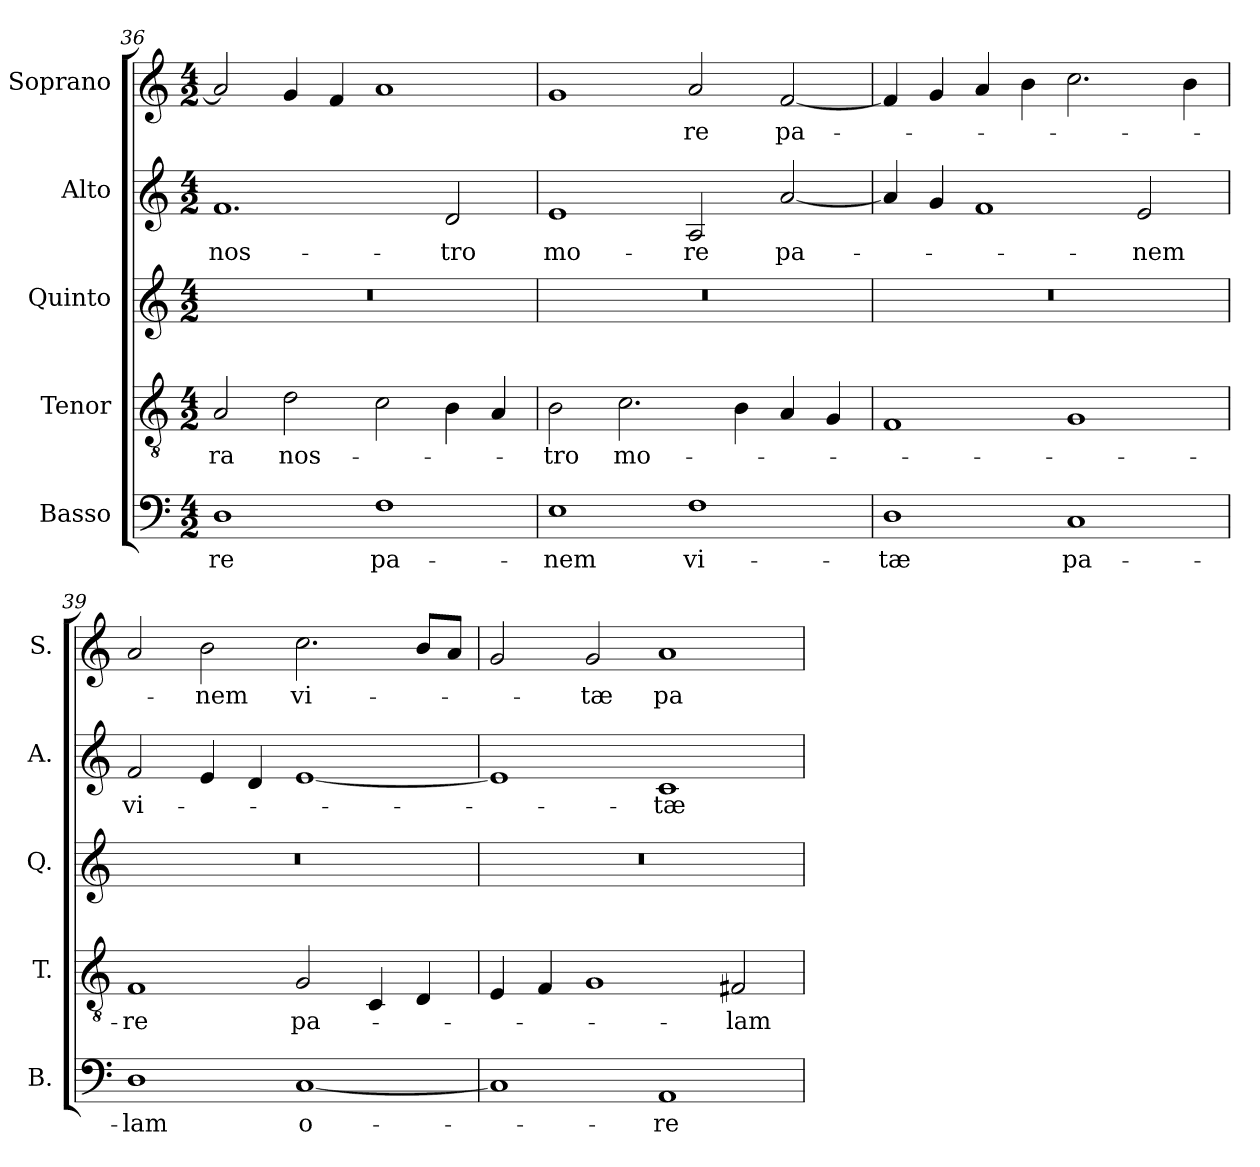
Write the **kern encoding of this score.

**kern	**text	**kern	**text	**kern	**kern	**text	**kern	**text
*part5	*part5	*part4	*part4	*part3	*part2	*part2	*part1	*part1
*staff5	*staff5	*staff4	*staff4	*staff3	*staff2	*staff2	*staff1	*staff1
*I"Basso	*	*I"Tenor	*	*I"Quinto	*I"Alto	*	*I"Soprano	*
*I'B.	*	*I'T.	*	*I'Q.	*I'A.	*	*I'S.	*
*clefF4	*	*clefGv2	*	*clefG2	*clefG2	*	*clefG2	*
*	*	*ITrd7c12	*	*	*	*	*	*
*k[]	*	*k[]	*	*k[]	*k[]	*	*k[]	*
*C:	*	*C:	*	*C:	*C:	*	*C:	*
*M4/2	*	*M4/2	*	*M4/2	*M4/2	*	*M4/2	*
=36	=36	=36	=36	=36	=36	=36	=36	=36
!	!LO:LY:b:color=#000000	!	!	!	!	!	!	!
!	!	!	!LO:LY:b:color=#000000	!LO:N:vis=1	!	!	!	!
!	!	!	!	!	!	!LO:LY:b:color=#000000	!	!
1Di	-re	2AAi/	-ra	0r	1.fi	nos-	2ai/]	.
!	!	!	!LO:LY:b:color=#000000	!	!	!	!	!
.	.	2Di\	nos-	.	.	.	4gi/	.
.	.	.	.	.	.	.	4fi/	.
!	!LO:LY:b:color=#000000	!	!	!	!	!	!	!
1Fi	pa-	2Ci\	.	.	.	.	1ai	.
!	!	!	!	!	!	!LO:LY:b:color=#000000	!	!
.	.	4BBi\	.	.	2di/	-tro	.	.
.	.	4AAi/	.	.	.	.	.	.
=37	=37	=37	=37	=37	=37	=37	=37	=37
!	!LO:LY:b:color=#000000	!	!	!	!	!	!	!
!	!	!	!LO:LY:b:color=#000000	!LO:N:vis=1	!	!	!	!
!	!	!	!	!	!	!LO:LY:b:color=#000000	!	!
1Ei	-nem	2BBi\	-tro	0r	1ei	mo-	1gi	.
!	!	!	!LO:LY:b:color=#000000	!	!	!	!	!
.	.	2.Ci\	mo-	.	.	.	.	.
!	!LO:LY:b:color=#000000	!	!	!	!	!	!	!
!	!	!	!	!	!	!LO:LY:b:color=#000000	!	!
!	!	!	!	!	!	!	!	!LO:LY:b:color=#000000
1Fi	vi-	.	.	.	2Ai/	-re	2ai/	-re
.	.	4BBi\	.	.	.	.	.	.
!	!	!	!	!	!	!LO:LY:b:color=#000000	!	!
!	!	!	!	!	!	!	!	!LO:LY:b:color=#000000
.	.	4AAi/	.	.	[2ai/	pa-	[2fi/	pa-
.	.	4GGi/	.	.	.	.	.	.
!!LO:PB:g=z
=38	=38	=38	=38	=38	=38	=38	=38	=38
!	!LO:LY:b:color=#000000	!	!	!LO:N:vis=1	!	!	!	!
1Di	-tæ	1FFi	.	0r	4ai/]	.	4fi/]	.
.	.	.	.	.	4gi/	.	4gi/	.
.	.	.	.	.	1fi	.	4ai/	.
.	.	.	.	.	.	.	4bi\	.
!	!LO:LY:b:color=#000000	!	!	!	!	!	!	!
1Ci	pa-	1GGi	.	.	.	.	2.cci\	.
!	!	!	!	!	!	!LO:LY:b:color=#000000	!	!
.	.	.	.	.	2ei/	-nem	.	.
.	.	.	.	.	.	.	4bi\	.
=39	=39	=39	=39	=39	=39	=39	=39	=39
!	!LO:LY:b:color=#000000	!	!	!	!	!	!	!
!	!	!	!LO:LY:b:color=#000000	!LO:N:vis=1	!	!	!	!
!	!	!	!	!	!	!LO:LY:b:color=#000000	!	!
1Di	-lam	1FFi	-re	0r	2fi/	vi-	2ai/	.
!	!	!	!	!	!	!	!	!LO:LY:b:color=#000000
.	.	.	.	.	4ei/	.	2bi\	-nem
.	.	.	.	.	4di/	.	.	.
!	!LO:LY:b:color=#000000	!	!	!	!	!	!	!
!	!	!	!LO:LY:b:color=#000000	!	!	!	!	!
!	!	!	!	!	!	!	!	!LO:LY:b:color=#000000
[1Ci	o-	2GGi/	pa-	.	[1ei	.	2.cci\	vi-
.	.	4CCi/	.	.	.	.	.	.
.	.	4DDi/	.	.	.	.	8bi/L	.
.	.	.	.	.	.	.	8ai/J	.
=40	=40	=40	=40	=40	=40	=40	=40	=40
!	!	!	!	!LO:N:vis=1	!	!	!	!
1Ci]	.	4EEi/	.	0r	1ei]	.	2gi/	.
.	.	4FFi/	.	.	.	.	.	.
!	!	!	!	!	!	!	!	!LO:LY:b:color=#000000
.	.	1GGi	.	.	.	.	2gi/	-tæ
!	!LO:LY:b:color=#000000	!	!	!	!	!	!	!
!	!	!	!	!	!	!LO:LY:b:color=#000000	!	!
!	!	!	!	!	!	!	!	!LO:LY:b:color=#000000
1AAi	-re	.	.	.	1ci	-tæ	1ai	pa-
!	!	!	!LO:LY:b:color=#000000	!	!	!	!	!
.	.	2FF#Xi/	-lam	.	.	.	.	.
=	=	=	=	=	=	=	=	=
*-	*-	*-	*-	*-	*-	*-	*-	*-
